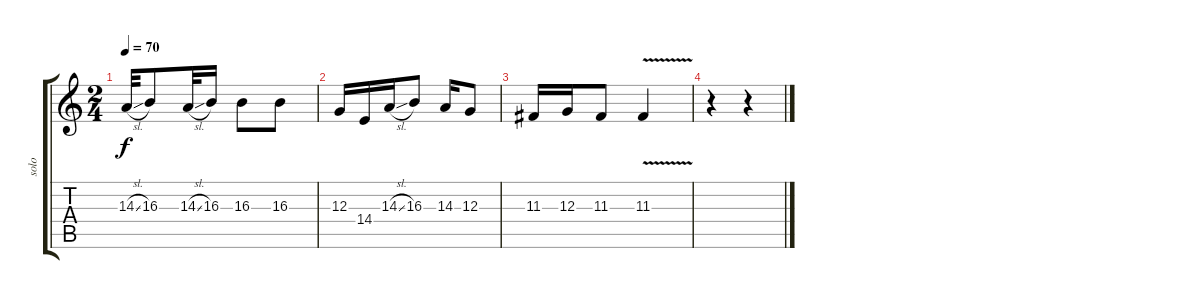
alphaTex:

\track ("solo" "solo") {instrument lead1square}
\staff {score tabs}
\tuning (E4 B3 G3 D3 A2 E2) {hide}
\ts (2 4)
\tempo 70
\clef g2
\ks c
14.3{sl}.32{dy f} 16.3.8 14.3{sl}.32 16.3.16 16.3.8 16.3.8 |
12.3.16 14.4.16 14.3{sl}.16 16.3.8 14.3.16 12.3.8 |
11.3.16 12.3.16 11.3.8 11.3{v}.4 |
r.4 r.4
